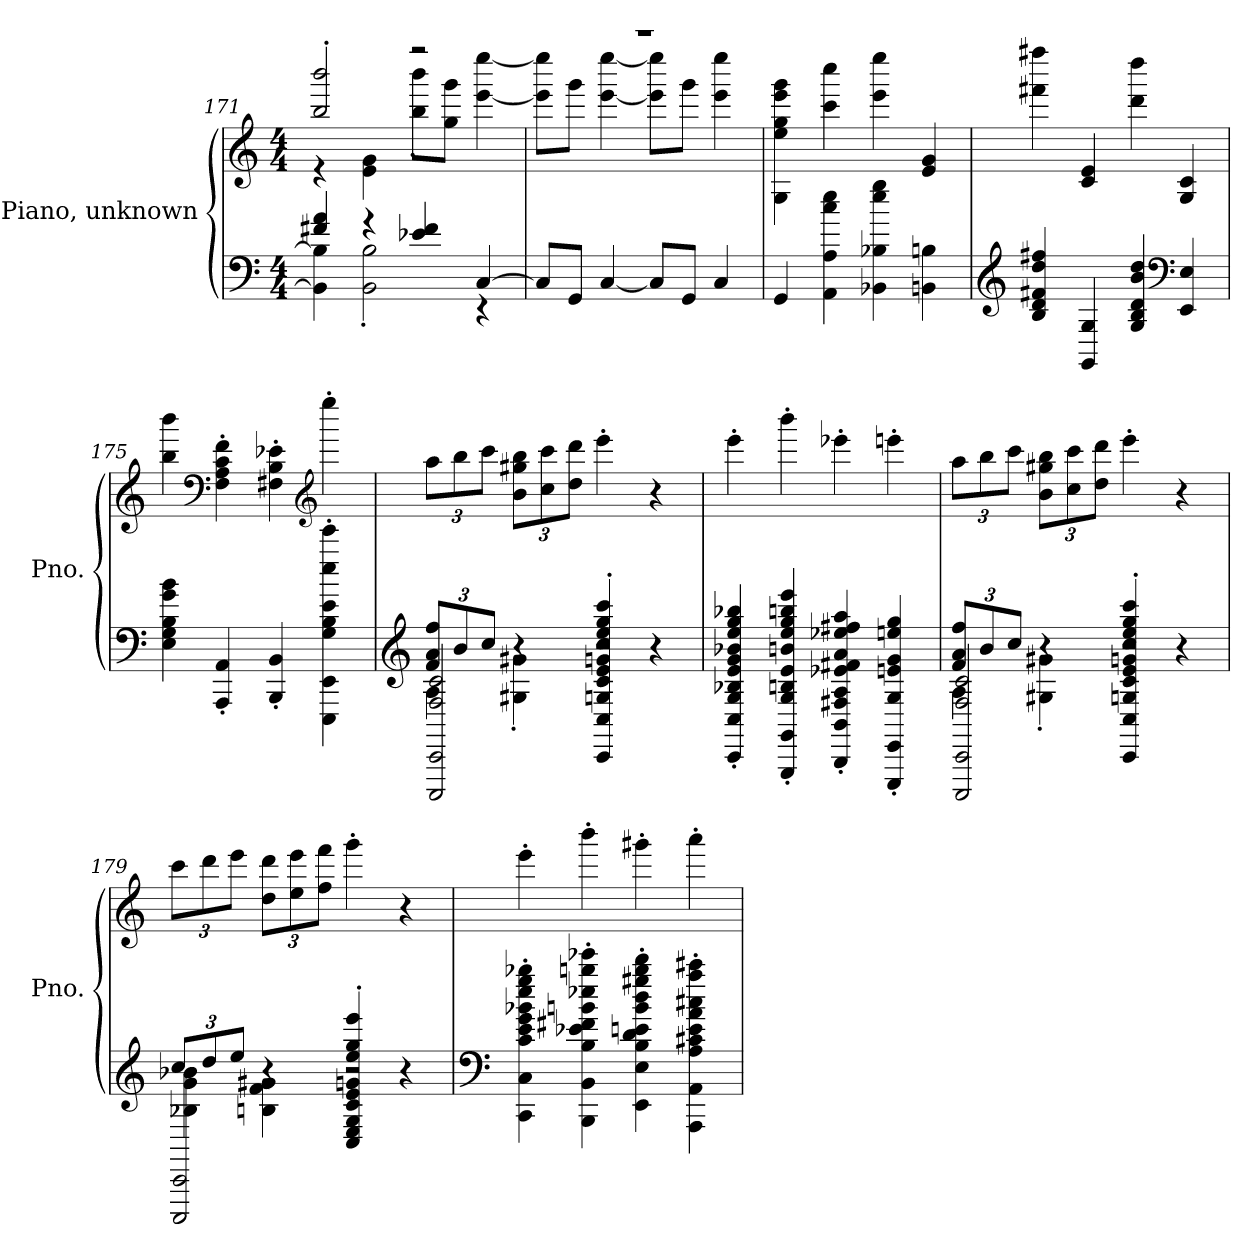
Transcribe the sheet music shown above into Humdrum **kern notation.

**kern	**kern
*part1	*part1
*staff2	*staff1
*I"Piano, unknown	*
*I'Pno.	*
*clefF4	*clefG2
*k[]	*k[]
*M4/4	*M4/4
=171	=171
*^	*^
4f#X/ 4a/	4BB\] 4B\]	2bb/' 2bbb/'	4r
4r	2BB\' 2B\'	.	4e\ 4g\
4e-X/ 4f#/	.	2r	8bb\' 8bbb\'L
.	.	.	8gg\ 8ggg\J
[4C/	4r	.	[4eee\ [4eeee\
*v	*v	*	*
=172	=172	=172
8C/L]	1r	8eee\] 8eeee\]L
8GG/J	.	8ggg\J
[4C/	.	[4eee\ [4eeee\
8C/L]	.	8eee\] 8eeee\]L
8GG/J	.	8ggg\J
4C/	.	4eee\ 4eeee\
*	*v	*v
!!LO:LB:g=z
=173	=173
4GG/	4G\ 4ee\ 4gg\ 4eee\ 4ggg\
4AA\ 4A\ 4cc\ 4ee\	4ccc\ 4cccc\
4BB-X\ 4B-X\ 4ee\ 4gg\	4eee\ 4eeee\
4BBn\ 4Bn\	4e/ 4g/
=174	=174
*clefG2	*
4B/ 4d/ 4f#X/ 4dd/ 4ff#X/	4fff#X\ 4ffff#X\
4GG/ 4G/	4c/ 4e/
4G/ 4B/ 4d/ 4b/ 4dd/	4ddd\ 4dddd\
*clefF4	*
4EE/ 4E/	4G/ 4c/
=175	=175
4E\ 4G\ 4B\ 4g\ 4b\	4bb\ 4bbb\
*	*clefF4
4AAA/' 4AA/'	4F\' 4A\' 4c\' 4f\'
4BBB/' 4BB/'	4F#X\' 4B\' 4e-X\'
*	*clefG2
4EEE\' 4EE\' 4G\' 4B\' 4e\' 4ee\' 4eee\'	4eeee'\
=176	=176
*clefG2	*
*Xbrackettup	*Xbrackettup
*^	*
*	*^	*
12f/ 12a/ 12ff/L	4A\	2CCC/ 2CC/ 2F/ 2c/	12aa\L
12b/	.	.	12bb\
12cc/J	.	.	12ccc\J
4r	4G#X\' 4g#X\'	.	12b\ 12gg#X\ 12bb\L
.	.	.	12cc\ 12ccc\
.	.	.	12dd\ 12ddd\J
4CC/' 4C/' 4Gn/' 4c/' 4e/' 4gn/' 4cc/' 4ee/' 4gg/' 4ccc/'	2r	2r	4eee'\
4r	.	.	4r
*v	*v	*v	*
!!LO:LB:g=z
=177	=177
4CC/' 4C/' 4G/' 4B-X/' 4e/' 4g/' 4b-X/' 4ee/' 4gg/' 4bb-X/'	4eee'\
4GGG/' 4GG/' 4G/' 4Bn/' 4e/' 4bn/' 4ee/' 4gg/' 4bbn/' 4eee/'	4bbb'\
4BBB/' 4BB/' 4F#X/' 4A/' 4e-X/' 4f#X/' 4a/' 4ee-X/' 4ff#X/' 4aa/'	4eee-X'\
4EEE/' 4EE/' 4G/' 4en/' 4g/' 4een/' 4gg/'	4eeen'\
=178	=178
*^	*
*	*^	*
12f/ 12a/ 12ff/L	4A\	2CCC/ 2CC/ 2F/ 2c/	12aa\L
12b/	.	.	12bb\
12cc/J	.	.	12ccc\J
4r	4G#X\' 4g#X\'	.	12b\ 12gg#X\ 12bb\L
.	.	.	12cc\ 12ccc\
.	.	.	12dd\ 12ddd\J
4CC/' 4C/' 4Gn/' 4c/' 4e/' 4gn/' 4cc/' 4ee/' 4gg/' 4ccc/'	2r	2r	4eee'\
4r	.	.	4r
=179	=179	=179	=179
12cc/L	4B-X\ 4g\ 4b-X\	2CCC/ 2CC/	12ccc\L
12dd/	.	.	12ddd\
12ee/J	.	.	12eee\J
4r	4Bn\ 4f\ 4g#X\	.	12dd\ 12ddd\L
.	.	.	12ee\ 12eee\
.	.	.	12ff\ 12fff\J
4C/' 4E/' 4G/' 4c/' 4e/' 4gn/' 4ee/' 4gg/' 4eee/'	2r	2r	4ggg'\
4r	.	.	4r
*v	*v	*v	*
=180	=180
*clefF4	*
4CC\' 4C\' 4c\' 4e\' 4g\' 4b-X\' 4ee\' 4gg\' 4bb-X\'	4eee'\
4BBB\' 4BB\' 4B\' 4e-X\' 4f#X\' 4bn\' 4ee-X\' 4bbn\' 4eee-X\'	4bbb'\
4EE\' 4E\' 4B\' 4d\' 4en\' 4b\' 4dd\' 4gg#X\' 4bb\' 4ddd\'	4ggg#X'\
4AAA\' 4AA\' 4A\' 4c#X\' 4e\' 4a\' 4cc#X\' 4aa\' 4ccc#X\'	4aaa'\
=	=
*-	*-
